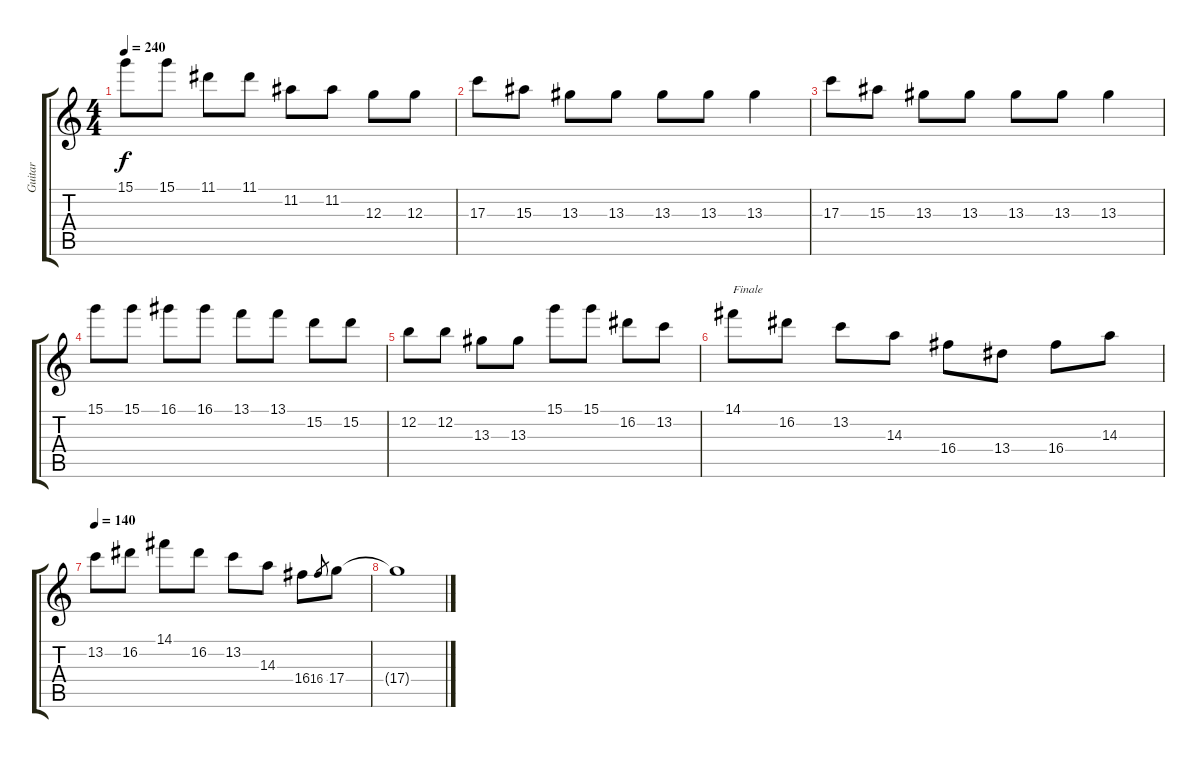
\track ("Guitar" "Guitar") {instrument acousticguitarnylon}
\staff {score tabs}
\tuning (E4 B3 G3 D3 A2 E2) {hide}
\ts (4 4)
\tempo 240
\clef g2
\ks c
15.1.8{dy f} 15.1.8 11.1.8 11.1.8 11.2.8 11.2.8 12.3.8 12.3.8 |
17.3.8 15.3.8 13.3.8 13.3.8 13.3.8 13.3.8 13.3.4 |
17.3.8 15.3.8 13.3.8 13.3.8 13.3.8 13.3.8 13.3.4 |
15.1.8 15.1.8 16.1.8 16.1.8 13.1.8 13.1.8 15.2.8 15.2.8 |
12.2.8 12.2.8 13.3.8 13.3.8 15.1.8 15.1.8 16.2.8 13.2.8 |
14.1.8{txt "Finale"} 16.2.8 13.2.8 14.3.8 16.4.8 13.4.8 16.4.8 14.3.8 |
\tempo 140
13.2.8 16.2.8 14.1.8 16.2.8 13.2.8 14.3.8 16.4.8 16.4.8{gr} 17.4.8 |
17.4{t}.1
